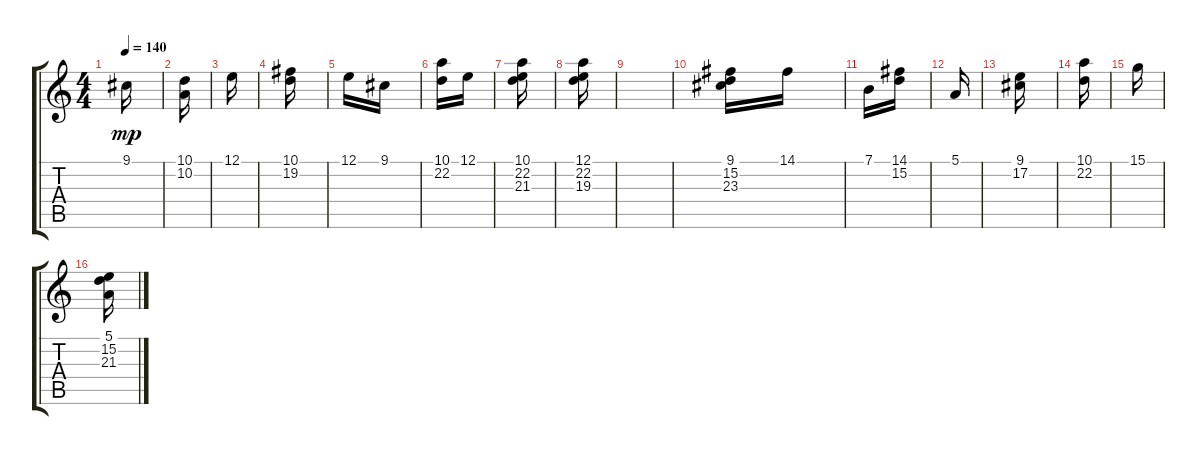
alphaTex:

\track "" {instrument acousticgrandpiano}
\staff {score tabs}
\tuning (E4 B3 G3 D3 A2 E2) {hide}
\ts (4 4)
\tempo 140
\clef g2
\ks c
9.1.16{dy mp} |
(10.1 10.2).16 |
12.1.16 |
(10.1 19.2).16 |
12.1.16 9.1.16 |
(10.1 22.2).16 12.1.16 |
(10.1 22.2 21.3).16 |
(12.1 22.2 19.3).16 |
|
(9.1 15.2 23.3).16 14.1.16 |
7.1.16 (14.1 15.2).16 |
5.1.16 |
(9.1 17.2).16 |
(10.1 22.2).16 |
15.1.16 |
(5.1 15.2 21.3).16
